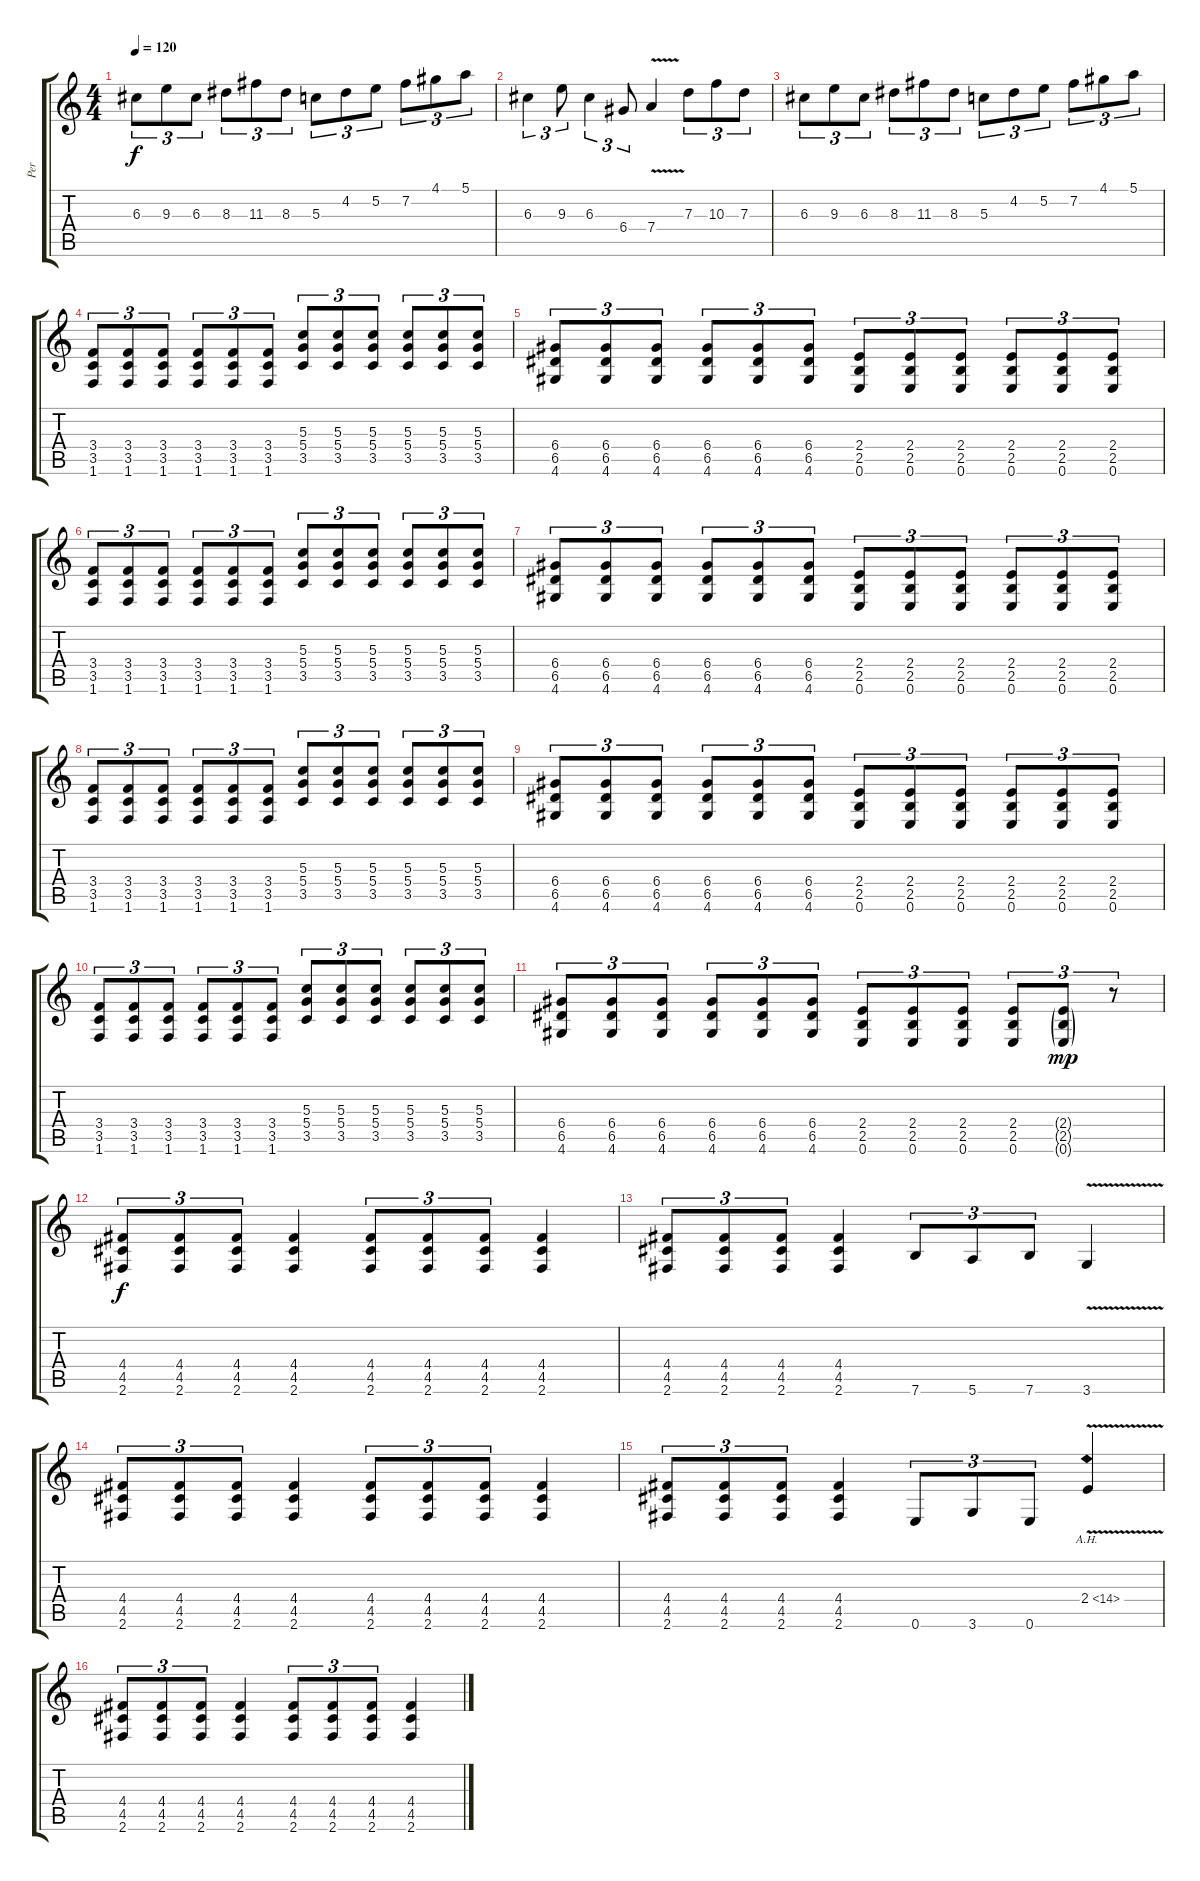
\track ("Per" "Per") {instrument distortionguitar}
\staff {score tabs}
\tuning (E4 B3 G3 D3 A2 E2) {hide}
\ts (4 4)
\tempo 120
\clef g2
\ks c
6.3.8{tu (3 2) dy f} 9.3.8{tu (3 2)} 6.3.8{tu (3 2)} 8.3.8{tu (3 2)} 11.3.8{tu (3 2)} 8.3.8{tu (3 2)} 5.3.8{tu (3 2)} 4.2.8{tu (3 2)} 5.2.8{tu (3 2)} 7.2.8{tu (3 2)} 4.1.8{tu (3 2)} 5.1.8{tu (3 2)} |
6.3.4{tu (3 2)} 9.3.8{tu (3 2)} 6.3.4{tu (3 2)} 6.4.8{tu (3 2)} 7.4{v}.4 7.3.8{tu (3 2)} 10.3.8{tu (3 2)} 7.3.8{tu (3 2)} |
6.3.8{tu (3 2)} 9.3.8{tu (3 2)} 6.3.8{tu (3 2)} 8.3.8{tu (3 2)} 11.3.8{tu (3 2)} 8.3.8{tu (3 2)} 5.3.8{tu (3 2)} 4.2.8{tu (3 2)} 5.2.8{tu (3 2)} 7.2.8{tu (3 2)} 4.1.8{tu (3 2)} 5.1.8{tu (3 2)} |
(3.4 3.5 1.6).8{tu (3 2) volume 12} (3.4 3.5 1.6).8{tu (3 2)} (3.4 3.5 1.6).8{tu (3 2)} (3.4 3.5 1.6).8{tu (3 2)} (3.4 3.5 1.6).8{tu (3 2)} (3.4 3.5 1.6).8{tu (3 2)} (5.3 5.4 3.5).8{tu (3 2)} (5.3 5.4 3.5).8{tu (3 2)} (5.3 5.4 3.5).8{tu (3 2)} (5.3 5.4 3.5).8{tu (3 2)} (5.3 5.4 3.5).8{tu (3 2)} (5.3 5.4 3.5).8{tu (3 2)} |
(6.4 6.5 4.6).8{tu (3 2)} (6.4 6.5 4.6).8{tu (3 2)} (6.4 6.5 4.6).8{tu (3 2)} (6.4 6.5 4.6).8{tu (3 2)} (6.4 6.5 4.6).8{tu (3 2)} (6.4 6.5 4.6).8{tu (3 2)} (2.4 2.5 0.6).8{tu (3 2)} (2.4 2.5 0.6).8{tu (3 2)} (2.4 2.5 0.6).8{tu (3 2)} (2.4 2.5 0.6).8{tu (3 2)} (2.4 2.5 0.6).8{tu (3 2)} (2.4 2.5 0.6).8{tu (3 2)} |
(3.4 3.5 1.6).8{tu (3 2)} (3.4 3.5 1.6).8{tu (3 2)} (3.4 3.5 1.6).8{tu (3 2)} (3.4 3.5 1.6).8{tu (3 2)} (3.4 3.5 1.6).8{tu (3 2)} (3.4 3.5 1.6).8{tu (3 2)} (5.3 5.4 3.5).8{tu (3 2)} (5.3 5.4 3.5).8{tu (3 2)} (5.3 5.4 3.5).8{tu (3 2)} (5.3 5.4 3.5).8{tu (3 2)} (5.3 5.4 3.5).8{tu (3 2)} (5.3 5.4 3.5).8{tu (3 2)} |
(6.4 6.5 4.6).8{tu (3 2)} (6.4 6.5 4.6).8{tu (3 2)} (6.4 6.5 4.6).8{tu (3 2)} (6.4 6.5 4.6).8{tu (3 2)} (6.4 6.5 4.6).8{tu (3 2)} (6.4 6.5 4.6).8{tu (3 2)} (2.4 2.5 0.6).8{tu (3 2)} (2.4 2.5 0.6).8{tu (3 2)} (2.4 2.5 0.6).8{tu (3 2)} (2.4 2.5 0.6).8{tu (3 2)} (2.4 2.5 0.6).8{tu (3 2)} (2.4 2.5 0.6).8{tu (3 2)} |
(3.4 3.5 1.6).8{tu (3 2)} (3.4 3.5 1.6).8{tu (3 2)} (3.4 3.5 1.6).8{tu (3 2)} (3.4 3.5 1.6).8{tu (3 2)} (3.4 3.5 1.6).8{tu (3 2)} (3.4 3.5 1.6).8{tu (3 2)} (5.3 5.4 3.5).8{tu (3 2)} (5.3 5.4 3.5).8{tu (3 2)} (5.3 5.4 3.5).8{tu (3 2)} (5.3 5.4 3.5).8{tu (3 2)} (5.3 5.4 3.5).8{tu (3 2)} (5.3 5.4 3.5).8{tu (3 2)} |
(6.4 6.5 4.6).8{tu (3 2)} (6.4 6.5 4.6).8{tu (3 2)} (6.4 6.5 4.6).8{tu (3 2)} (6.4 6.5 4.6).8{tu (3 2)} (6.4 6.5 4.6).8{tu (3 2)} (6.4 6.5 4.6).8{tu (3 2)} (2.4 2.5 0.6).8{tu (3 2)} (2.4 2.5 0.6).8{tu (3 2)} (2.4 2.5 0.6).8{tu (3 2)} (2.4 2.5 0.6).8{tu (3 2)} (2.4 2.5 0.6).8{tu (3 2)} (2.4 2.5 0.6).8{tu (3 2)} |
(3.4 3.5 1.6).8{tu (3 2)} (3.4 3.5 1.6).8{tu (3 2)} (3.4 3.5 1.6).8{tu (3 2)} (3.4 3.5 1.6).8{tu (3 2)} (3.4 3.5 1.6).8{tu (3 2)} (3.4 3.5 1.6).8{tu (3 2)} (5.3 5.4 3.5).8{tu (3 2)} (5.3 5.4 3.5).8{tu (3 2)} (5.3 5.4 3.5).8{tu (3 2)} (5.3 5.4 3.5).8{tu (3 2)} (5.3 5.4 3.5).8{tu (3 2)} (5.3 5.4 3.5).8{tu (3 2)} |
(6.4 6.5 4.6).8{tu (3 2)} (6.4 6.5 4.6).8{tu (3 2)} (6.4 6.5 4.6).8{tu (3 2)} (6.4 6.5 4.6).8{tu (3 2)} (6.4 6.5 4.6).8{tu (3 2)} (6.4 6.5 4.6).8{tu (3 2)} (2.4 2.5 0.6).8{tu (3 2)} (2.4 2.5 0.6).8{tu (3 2)} (2.4 2.5 0.6).8{tu (3 2)} (2.4 2.5 0.6).8{tu (3 2)} (2.4{g} 2.5{g} 0.6{g}).8{tu (3 2) dy mp} r.8{tu (3 2)} |
(4.4 4.5 2.6).8{tu (3 2) dy f volume 16} (4.4 4.5 2.6).8{tu (3 2)} (4.4 4.5 2.6).8{tu (3 2)} (4.4 4.5 2.6).4 (4.4 4.5 2.6).8{tu (3 2)} (4.4 4.5 2.6).8{tu (3 2)} (4.4 4.5 2.6).8{tu (3 2)} (4.4 4.5 2.6).4 |
(4.4 4.5 2.6).8{tu (3 2)} (4.4 4.5 2.6).8{tu (3 2)} (4.4 4.5 2.6).8{tu (3 2)} (4.4 4.5 2.6).4 7.6.8{tu (3 2)} 5.6.8{tu (3 2)} 7.6.8{tu (3 2)} 3.6{v}.4 |
(4.4 4.5 2.6).8{tu (3 2)} (4.4 4.5 2.6).8{tu (3 2)} (4.4 4.5 2.6).8{tu (3 2)} (4.4 4.5 2.6).4 (4.4 4.5 2.6).8{tu (3 2)} (4.4 4.5 2.6).8{tu (3 2)} (4.4 4.5 2.6).8{tu (3 2)} (4.4 4.5 2.6).4 |
(4.4 4.5 2.6).8{tu (3 2)} (4.4 4.5 2.6).8{tu (3 2)} (4.4 4.5 2.6).8{tu (3 2)} (4.4 4.5 2.6).4 0.6.8{tu (3 2)} 3.6.8{tu (3 2)} 0.6.8{tu (3 2)} 2.4{ah 12 v}.4 |
(4.4 4.5 2.6).8{tu (3 2)} (4.4 4.5 2.6).8{tu (3 2)} (4.4 4.5 2.6).8{tu (3 2)} (4.4 4.5 2.6).4 (4.4 4.5 2.6).8{tu (3 2)} (4.4 4.5 2.6).8{tu (3 2)} (4.4 4.5 2.6).8{tu (3 2)} (4.4 4.5 2.6).4
